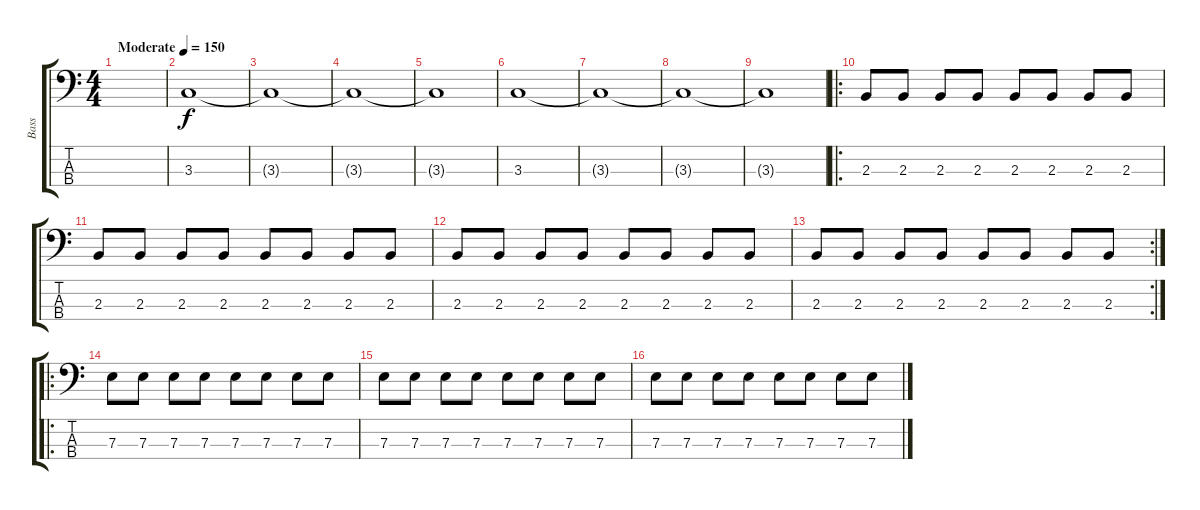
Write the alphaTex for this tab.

\track ("Bass" "Bass") {instrument electricbassfinger}
\staff {score tabs}
\tuning (G2 D2 A1 E1) {hide}
\ts (4 4)
\tempo (150 "Moderate")
\clef f4
\ks c
|
3.3.1 |
3.3{t}.1 |
3.3{t}.1 |
3.3{t}.1 |
3.3.1 |
3.3{t}.1 |
3.3{t}.1 |
3.3{t}.1 |
\ro
2.3.8 2.3.8 2.3.8 2.3.8 2.3.8 2.3.8 2.3.8 2.3.8 |
2.3.8 2.3.8 2.3.8 2.3.8 2.3.8 2.3.8 2.3.8 2.3.8 |
2.3.8 2.3.8 2.3.8 2.3.8 2.3.8 2.3.8 2.3.8 2.3.8 |
\rc 2
2.3.8 2.3.8 2.3.8 2.3.8 2.3.8 2.3.8 2.3.8 2.3.8 |
\ro
7.3.8 7.3.8 7.3.8 7.3.8 7.3.8 7.3.8 7.3.8 7.3.8 |
7.3.8 7.3.8 7.3.8 7.3.8 7.3.8 7.3.8 7.3.8 7.3.8 |
7.3.8 7.3.8 7.3.8 7.3.8 7.3.8 7.3.8 7.3.8 7.3.8
